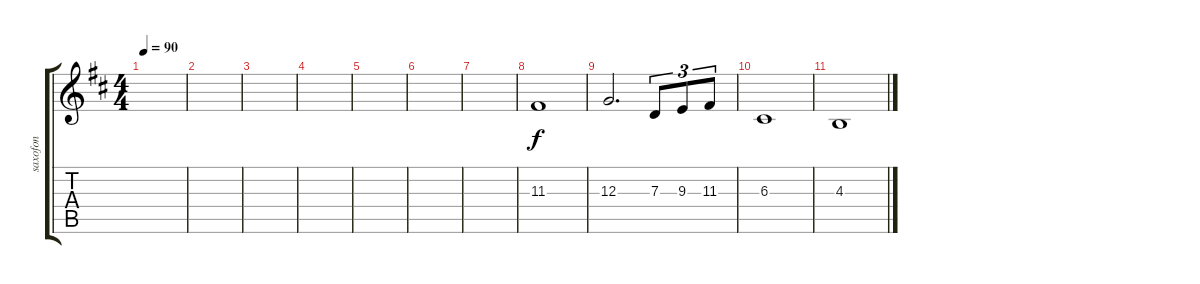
\track ("saxofon" "saxofon") {instrument tenorsax}
\staff {score tabs}
\tuning (E4 B3 G3 D3 A2 E2) {hide}
\ts (4 4)
\tempo 90
\clef g2
\ks bminor
|
|
|
|
|
|
|
11.3.1{volume 12} |
12.3.2{d} 7.3.8{tu (3 2)} 9.3.8{tu (3 2)} 11.3.8{tu (3 2)} |
6.3.1{volume 8} |
4.3.1{volume 12}
